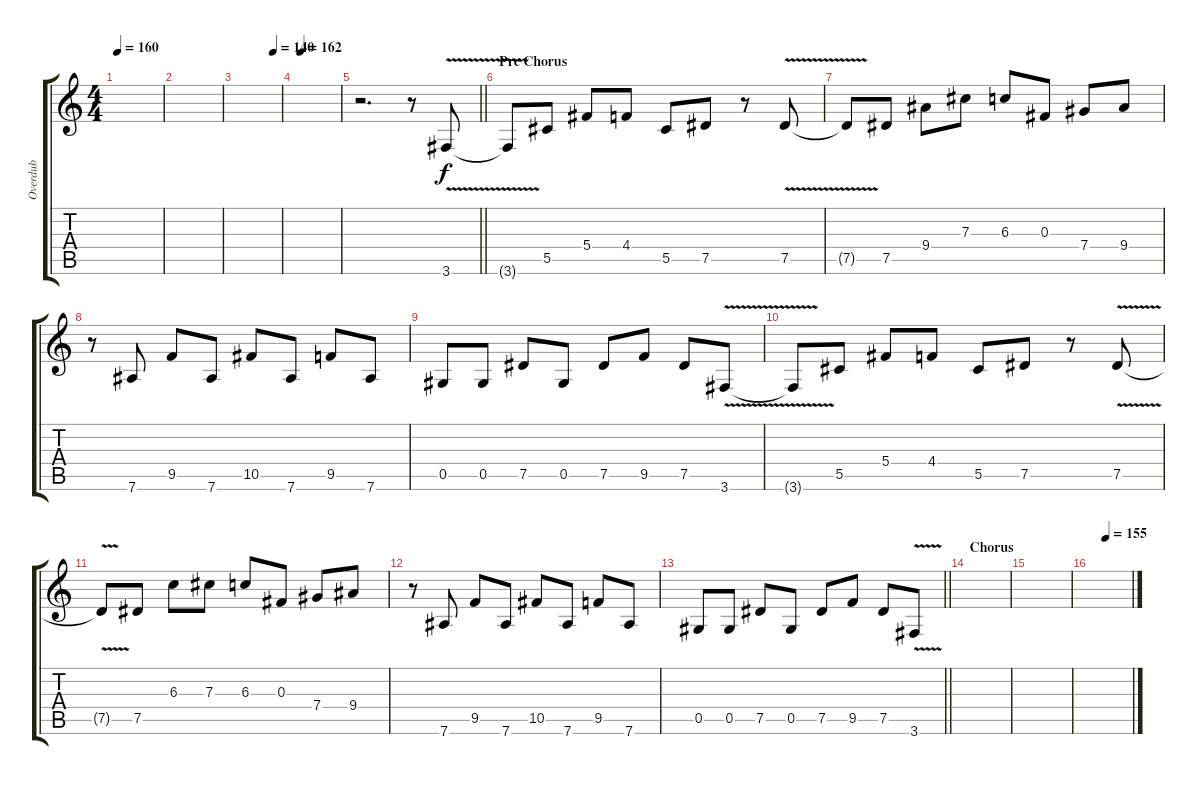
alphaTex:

\track ("Overdub" "Overdub") {instrument distortionguitar}
\staff {score tabs}
\tuning (Eb4 Bb3 Gb3 Db3 Ab2 Eb2) {hide}
\ts (4 4)
\tempo 160
\clef g2
\ks c
|
|
\tempo (140 0.8333333333333334)
|
\tempo (162 0.125)
|
\barLineRight lightlight
r.2{d} r.8 3.6{v}.8 |
\section ("" "Pre Chorus")
3.6{t}.8 5.5.8 5.4.8 4.4.8 5.5.8 7.5.8 r.8 7.5{v}.8 |
7.5{t}.8 7.5.8 9.4.8 7.3.8 6.3.8 0.3.8 7.4.8 9.4.8 |
r.8 7.6.8 9.5.8 7.6.8 10.5.8 7.6.8 9.5.8 7.6.8 |
0.5.8 0.5.8 7.5.8 0.5.8 7.5.8 9.5.8 7.5.8 3.6{v}.8 |
3.6{t}.8 5.5.8 5.4.8 4.4.8 5.5.8 7.5.8 r.8 7.5{v}.8 |
7.5{t}.8 7.5.8 6.3.8 7.3.8 6.3.8 0.3.8 7.4.8 9.4.8 |
r.8 7.6.8 9.5.8 7.6.8 10.5.8 7.6.8 9.5.8 7.6.8 |
\barLineRight lightlight
0.5.8 0.5.8 7.5.8 0.5.8 7.5.8 9.5.8 7.5.8 3.6{v}.8 |
\section ("" "Chorus")
|
|
\tempo (155 0.375)
